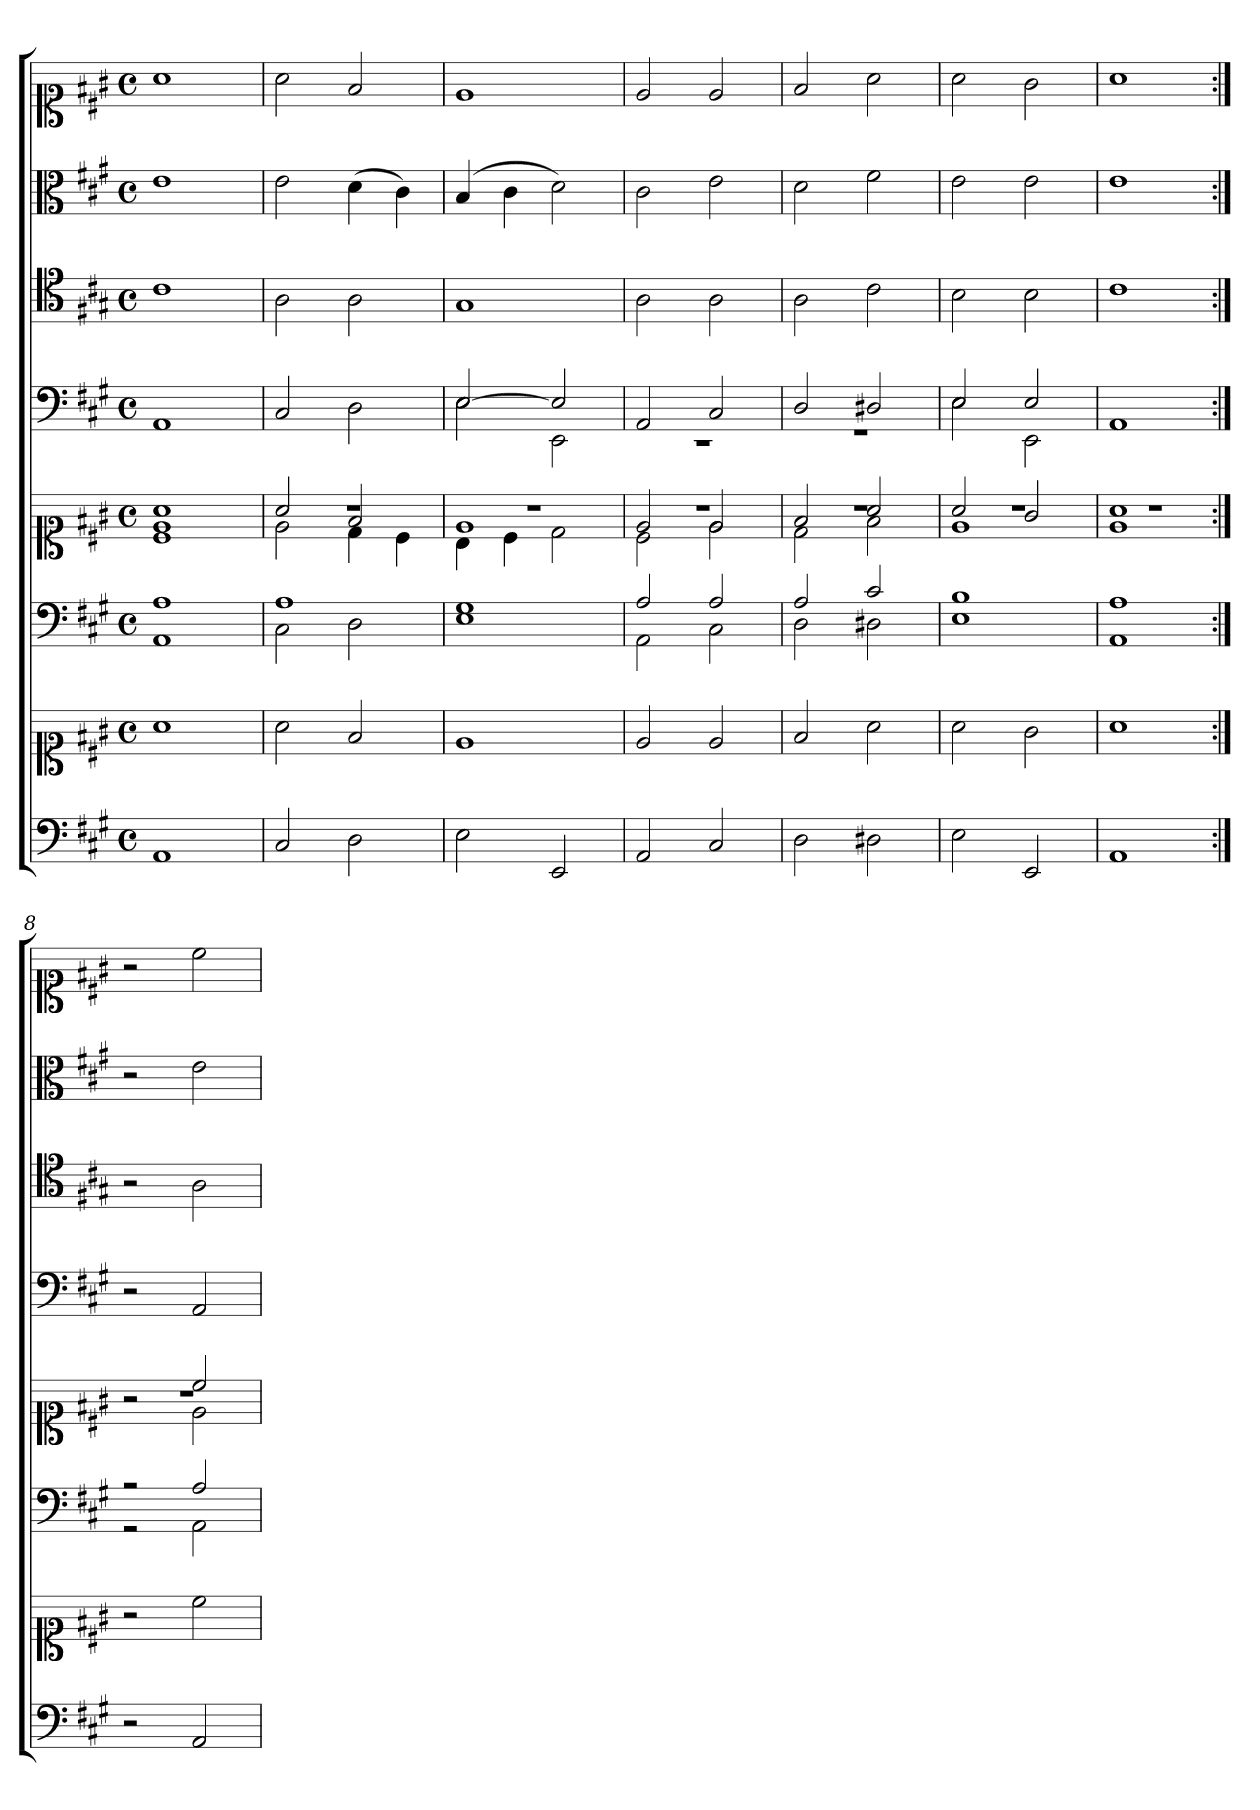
**kern	**kern	**kern	**kern	**kern	**kern	**kern	**kern
*part6	*part6	*part5	*part5	*part4	*part3	*part2	*part1
*staff8	*staff7	*staff6	*staff5	*staff4	*staff3	*staff2	*staff1
*clefF4	*clefC1	*clefF4	*clefC1	*clefF4	*clefC4	*clefC3	*clefC1
*k[f#c#g#]	*k[f#c#g#]	*k[f#c#g#]	*k[f#c#g#]	*k[f#c#g#]	*k[f#c#g#]	*k[f#c#g#]	*k[f#c#g#]
*A:	*A:	*A:	*A:	*A:	*A:	*A:	*A:
*M4/4	*M4/4	*M4/4	*M4/4	*M4/4	*M4/4	*M4/4	*M4/4
*met(c)	*met(c)	*met(c)	*met(c)	*met(c)	*met(c)	*met(c)	*met(c)
*MM180	*MM180	*MM180	*MM180	*MM180	*MM180	*MM180	*MM180
=1	=1	=1	=1	=1	=1	=1	=1
*	*	*^	*^	*	*	*	*
*	*	*	*	*	*^	*	*	*	*
1AA	1a	1A	1AA	1a	1e	1c#/	1AA	1c#	1e	1a
=2	=2	=2	=2	=2	=2	=2	=2	=2	=2	=2
2C#	2a	1A	2C#	2a	2e	1r	2C#	2A	2e	2a
2D	2f#	.	2D	2f#	4d	.	2D	2A	(4d	2f#
.	.	.	.	.	4c#	.	.	.	4c#)	.
=3	=3	=3	=3	=3	=3	=3	=3	=3	=3	=3
*	*	*	*	*	*	*	*^	*	*	*
2E	1e	1G#	1E	1e	4B	1r	[2E	2E	1G#	(4B	1e
.	.	.	.	.	4c#	.	.	.	.	4c#	.
2EE	.	.	.	.	2d	.	2E]	2EE	.	2d)	.
=4	=4	=4	=4	=4	=4	=4	=4	=4	=4	=4	=4
2AA	2e	2A	2AA	2e	2c#	1r	2AA	1r	2A	2c#	2e
2C#	2e	2A	2C#	2e	2e	.	2C#	.	2A	2e	2e
=5	=5	=5	=5	=5	=5	=5	=5	=5	=5	=5	=5
2D	2f#	2A	2D	2f#	2d	1r	2D	1r	2A	2d	2f#
2D#X	2a	2c#	2D#X	2a	2f#	.	2D#X	.	2c#	2f#	2a
=6	=6	=6	=6	=6	=6	=6	=6	=6	=6	=6	=6
2E	2a	1B	1E	2a	1e	1r	2E	2E	2B	2e	2a
2EE	2g#	.	.	2g#	.	.	2E	2EE	2B	2e	2g#
*	*	*	*	*	*	*	*v	*v	*	*	*
=7	=7	=7	=7	=7	=7	=7	=7	=7	=7	=7
1AA	1a	1A	1AA	1a	1e	1r	1AA	1c#	1e	1a
=8:|!	=8:|!	=8:|!	=8:|!	=8:|!	=8:|!	=8:|!	=8:|!	=8:|!	=8:|!	=8:|!
2r	2r	2r	2r	2r	2r	1r	2r	2r	2r	2r
2AA	2cc#	2A	2AA	2cc#	2e	.	2AA	2A	2e	2cc#
*	*	*v	*v	*	*	*	*	*	*	*
*	*	*	*v	*v	*v	*	*	*	*
=	=	=	=	=	=	=	=
*-	*-	*-	*-	*-	*-	*-	*-
